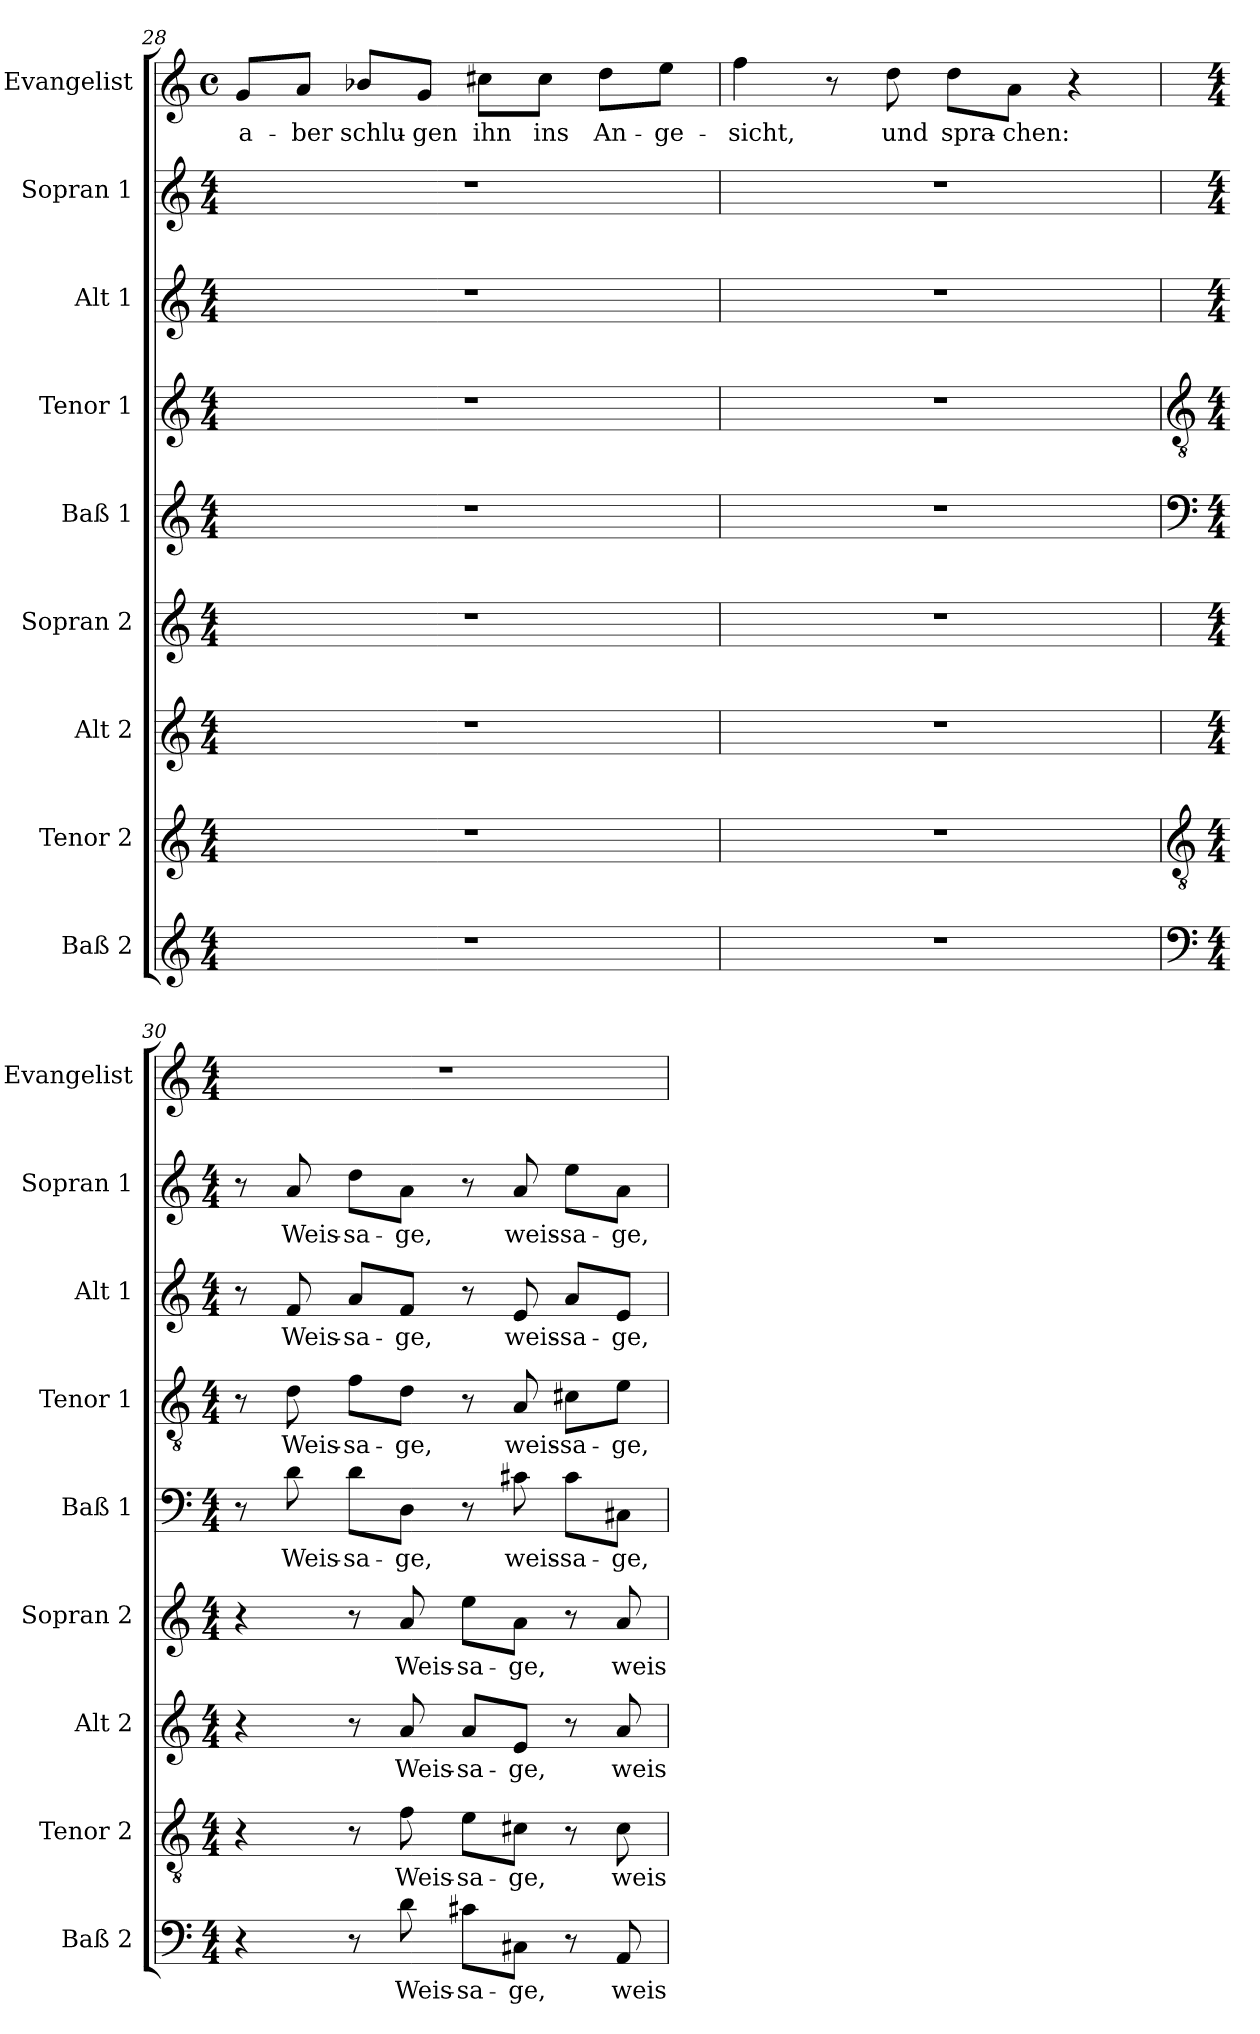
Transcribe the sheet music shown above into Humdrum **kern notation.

**kern	**text	**kern	**text	**kern	**text	**kern	**text	**kern	**text	**kern	**text	**kern	**text	**kern	**text	**kern	**text
*part9	*part9	*part8	*part8	*part7	*part7	*part6	*part6	*part5	*part5	*part4	*part4	*part3	*part3	*part2	*part2	*part1	*part1
*staff9	*staff9	*staff8	*staff8	*staff7	*staff7	*staff6	*staff6	*staff5	*staff5	*staff4	*staff4	*staff3	*staff3	*staff2	*staff2	*staff1	*staff1
*I"Baß 2	*	*I"Tenor 2	*	*I"Alt 2	*	*I"Sopran 2	*	*I"Baß 1	*	*I"Tenor 1	*	*I"Alt 1	*	*I"Sopran 1	*	*I"Evangelist	*
*I'Baß 2	*	*I'Tenor 2	*	*I'Alt 2	*	*I'Sopran 2	*	*I'Baß 1	*	*I'Tenor 1	*	*I'Alt 1	*	*I'Sopran 1	*	*I'Evangelist	*
*clefG2	*	*clefG2	*	*clefG2	*	*clefG2	*	*clefG2	*	*clefG2	*	*clefG2	*	*clefG2	*	*clefG2	*
*k[]	*	*k[]	*	*k[]	*	*k[]	*	*k[]	*	*k[]	*	*k[]	*	*k[]	*	*k[]	*
*C:	*	*C:	*	*C:	*	*C:	*	*C:	*	*C:	*	*C:	*	*C:	*	*C:	*
*M4/4	*	*M4/4	*	*M4/4	*	*M4/4	*	*M4/4	*	*M4/4	*	*M4/4	*	*M4/4	*	*M4/4	*
*	*	*	*	*	*	*	*	*	*	*	*	*	*	*	*	*met(c)	*
=28	=28	=28	=28	=28	=28	=28	=28	=28	=28	=28	=28	=28	=28	=28	=28	=28	=28
!	!	!	!	!	!	!	!	!	!	!	!	!	!	!	!	!	!LO:LY:b
1r	.	1r	.	1r	.	1r	.	1r	.	1r	.	1r	.	1r	.	8g/L	a-
!	!	!	!	!	!	!	!	!	!	!	!	!	!	!	!	!	!LO:LY:b
.	.	.	.	.	.	.	.	.	.	.	.	.	.	.	.	8a/J	-ber
!	!	!	!	!	!	!	!	!	!	!	!	!	!	!	!	!	!LO:LY:b
.	.	.	.	.	.	.	.	.	.	.	.	.	.	.	.	8b-X/L	schlu-
!	!	!	!	!	!	!	!	!	!	!	!	!	!	!	!	!	!LO:LY:b
.	.	.	.	.	.	.	.	.	.	.	.	.	.	.	.	8g/J	-gen
!	!	!	!	!	!	!	!	!	!	!	!	!	!	!	!	!	!LO:LY:b
.	.	.	.	.	.	.	.	.	.	.	.	.	.	.	.	8cc#X\L	ihn
!	!	!	!	!	!	!	!	!	!	!	!	!	!	!	!	!	!LO:LY:b
.	.	.	.	.	.	.	.	.	.	.	.	.	.	.	.	8cc#\J	ins
!	!	!	!	!	!	!	!	!	!	!	!	!	!	!	!	!	!LO:LY:b
.	.	.	.	.	.	.	.	.	.	.	.	.	.	.	.	8dd\L	An-
!	!	!	!	!	!	!	!	!	!	!	!	!	!	!	!	!	!LO:LY:b
.	.	.	.	.	.	.	.	.	.	.	.	.	.	.	.	8ee\J	-ge-
=29	=29	=29	=29	=29	=29	=29	=29	=29	=29	=29	=29	=29	=29	=29	=29	=29	=29
!	!	!	!	!	!	!	!	!	!	!	!	!	!	!	!	!	!LO:LY:b
1r	.	1r	.	1r	.	1r	.	1r	.	1r	.	1r	.	1r	.	4ff\	-sicht,
.	.	.	.	.	.	.	.	.	.	.	.	.	.	.	.	8r	.
!	!	!	!	!	!	!	!	!	!	!	!	!	!	!	!	!	!LO:LY:b
.	.	.	.	.	.	.	.	.	.	.	.	.	.	.	.	8dd\	und
!	!	!	!	!	!	!	!	!	!	!	!	!	!	!	!	!	!LO:LY:b
.	.	.	.	.	.	.	.	.	.	.	.	.	.	.	.	8dd\L	spra-
!	!	!	!	!	!	!	!	!	!	!	!	!	!	!	!	!	!LO:LY:b
.	.	.	.	.	.	.	.	.	.	.	.	.	.	.	.	8a\J	-chen:
.	.	.	.	.	.	.	.	.	.	.	.	.	.	.	.	4r	.
!!LO:LB:g=z
=30	=30	=30	=30	=30	=30	=30	=30	=30	=30	=30	=30	=30	=30	=30	=30	=30	=30
*clefF4	*	*clefGv2	*	*	*	*	*	*clefF4	*	*clefGv2	*	*	*	*	*	*	*
*M4/4	*	*M4/4	*	*M4/4	*	*M4/4	*	*M4/4	*	*M4/4	*	*M4/4	*	*M4/4	*	*M4/4	*
4r	.	4r	.	4r	.	4r	.	8r	.	8r	.	8r	.	8r	.	1r	.
!	!	!	!	!	!	!	!	!	!LO:LY:b	!	!LO:LY:b	!	!LO:LY:b	!	!LO:LY:b	!	!
.	.	.	.	.	.	.	.	8d\	Weis-	8d\	Weis-	8f/	Weis-	8a/	Weis-	.	.
!	!	!	!	!	!	!	!	!	!LO:LY:b	!	!LO:LY:b	!	!LO:LY:b	!	!LO:LY:b	!	!
8r	.	8r	.	8r	.	8r	.	8d\L	-sa-	8f\L	-sa-	8a/L	-sa-	8dd\L	-sa-	.	.
!	!LO:LY:b	!	!LO:LY:b	!	!LO:LY:b	!	!LO:LY:b	!	!LO:LY:b	!	!LO:LY:b	!	!LO:LY:b	!	!LO:LY:b	!	!
8d\	Weis-	8f\	Weis-	8a/	Weis-	8a/	Weis-	8D\J	-ge,	8d\J	-ge,	8f/J	-ge,	8a\J	-ge,	.	.
!	!LO:LY:b	!	!LO:LY:b	!	!LO:LY:b	!	!LO:LY:b	!	!	!	!	!	!	!	!	!	!
8c#X\L	-sa-	8e\L	-sa-	8a/L	-sa-	8ee\L	-sa-	8r	.	8r	.	8r	.	8r	.	.	.
!	!LO:LY:b	!	!LO:LY:b	!	!LO:LY:b	!	!LO:LY:b	!	!LO:LY:b	!	!LO:LY:b	!	!LO:LY:b	!	!LO:LY:b	!	!
8C#X\J	-ge,	8c#X\J	-ge,	8e/J	-ge,	8a\J	-ge,	8c#X\	weis-	8A/	weis-	8e/	weis-	8a/	weis-	.	.
!	!	!	!	!	!	!	!	!	!LO:LY:b	!	!LO:LY:b	!	!LO:LY:b	!	!LO:LY:b	!	!
8r	.	8r	.	8r	.	8r	.	8c#\L	-sa-	8c#X\L	-sa-	8a/L	-sa-	8ee\L	-sa-	.	.
!	!LO:LY:b	!	!LO:LY:b	!	!LO:LY:b	!	!LO:LY:b	!	!LO:LY:b	!	!LO:LY:b	!	!LO:LY:b	!	!LO:LY:b	!	!
8AA/	weis-	8c#\	weis-	8a/	weis-	8a/	weis-	8C#X\J	-ge,	8e\J	-ge,	8e/J	-ge,	8a\J	-ge,	.	.
=	=	=	=	=	=	=	=	=	=	=	=	=	=	=	=	=	=
*-	*-	*-	*-	*-	*-	*-	*-	*-	*-	*-	*-	*-	*-	*-	*-	*-	*-
